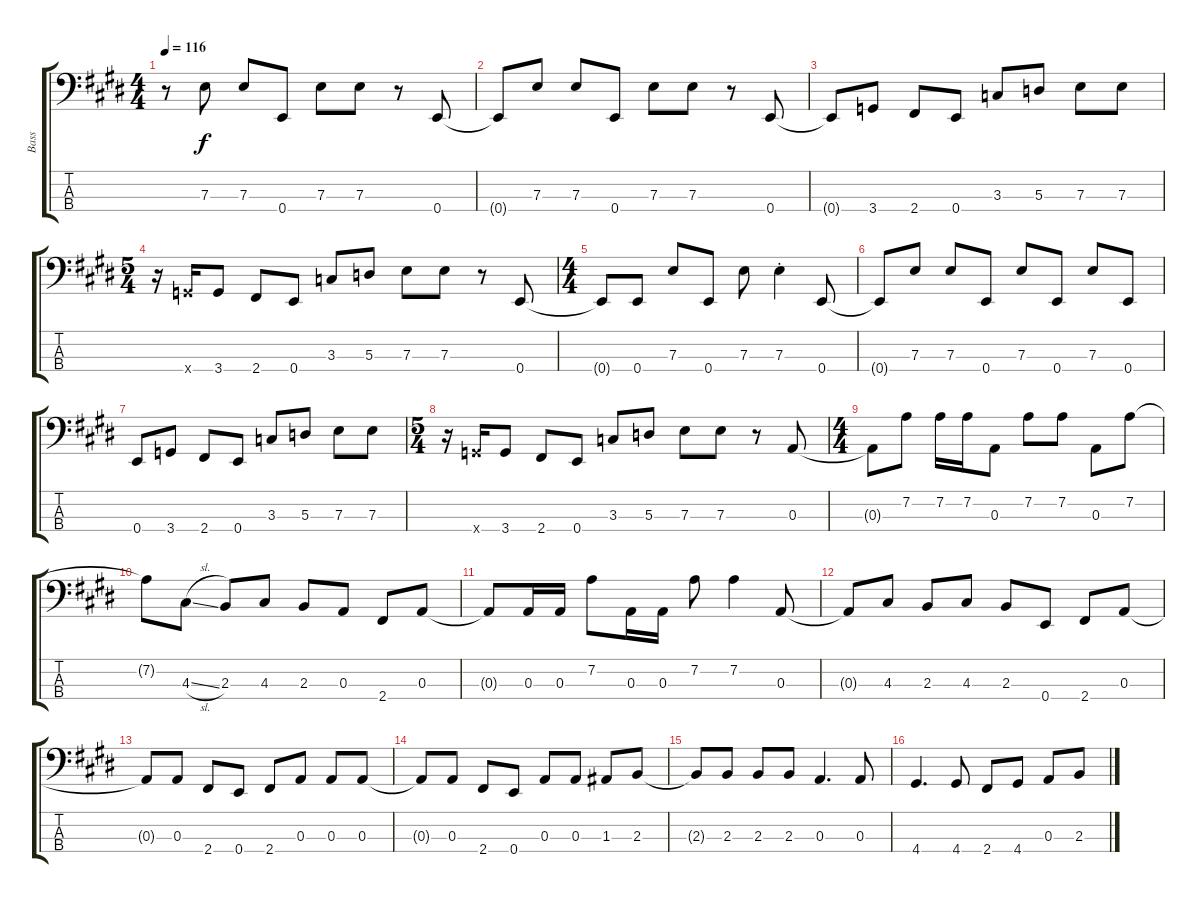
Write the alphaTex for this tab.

\track ("Bass" "Bass") {instrument electricbassfinger}
\staff {score tabs}
\tuning (G2 D2 A1 E1) {hide}
\ts (4 4)
\tempo 116
\clef f4
\ks e
r.8{dy f} 7.3.8 7.3.8 0.4.8 7.3.8 7.3.8 r.8 0.4.8 |
\ks c#minor
0.4{t}.8 7.3.8 7.3.8 0.4.8 7.3.8 7.3.8 r.8 0.4.8 |
0.4{t}.8 3.4.8 2.4.8 0.4.8 3.3.8 5.3.8 7.3.8 7.3.8 |
\ts (5 4)
\ks e
r.16 3.4{x}.16 3.4.8 2.4.8 0.4.8 3.3.8 5.3.8 7.3.8 7.3.8 r.8 0.4.8 |
\ts (4 4)
\ks c#minor
0.4{t}.8 0.4.8 7.3.8 0.4.8 7.3.8 7.3{st}.4 0.4.8 |
0.4{t}.8 7.3.8 7.3.8 0.4.8 7.3.8 0.4.8 7.3.8 0.4.8 |
\ks e
0.4.8 3.4.8 2.4.8 0.4.8 3.3.8 5.3.8 7.3.8 7.3.8 |
\ts (5 4)
\ks c#minor
r.16 3.4{x}.16 3.4.8 2.4.8 0.4.8 3.3.8 5.3.8 7.3.8 7.3.8 r.8 0.3.8 |
\ts (4 4)
0.3{t}.8 7.2.8 7.2.16 7.2.16 0.3.8 7.2.8 7.2.8 0.3.8 7.2.8 |
\ks e
7.2{t}.8 4.3{sl}.8 2.3.8 4.3.8 2.3.8 0.3.8 2.4.8 0.3.8 |
\ks c#minor
0.3{t}.8 0.3.16 0.3.16 7.2.8 0.3.16 0.3.16 7.2.8 7.2.4 0.3.8 |
0.3{t}.8 4.3.8 2.3.8 4.3.8 2.3.8 0.4.8 2.4.8 0.3.8 |
\ks e
0.3{t}.8 0.3.8 2.4.8 0.4.8 2.4.8 0.3.8 0.3.8 0.3.8 |
\ks c#minor
0.3{t}.8 0.3.8 2.4.8 0.4.8 0.3.8 0.3.8 1.3.8 2.3.8 |
2.3{t}.8 2.3.8 2.3.8 2.3.8 0.3.4{d} 0.3.8 |
4.4.4{d} 4.4.8 2.4.8 4.4.8 0.3.8 2.3.8
